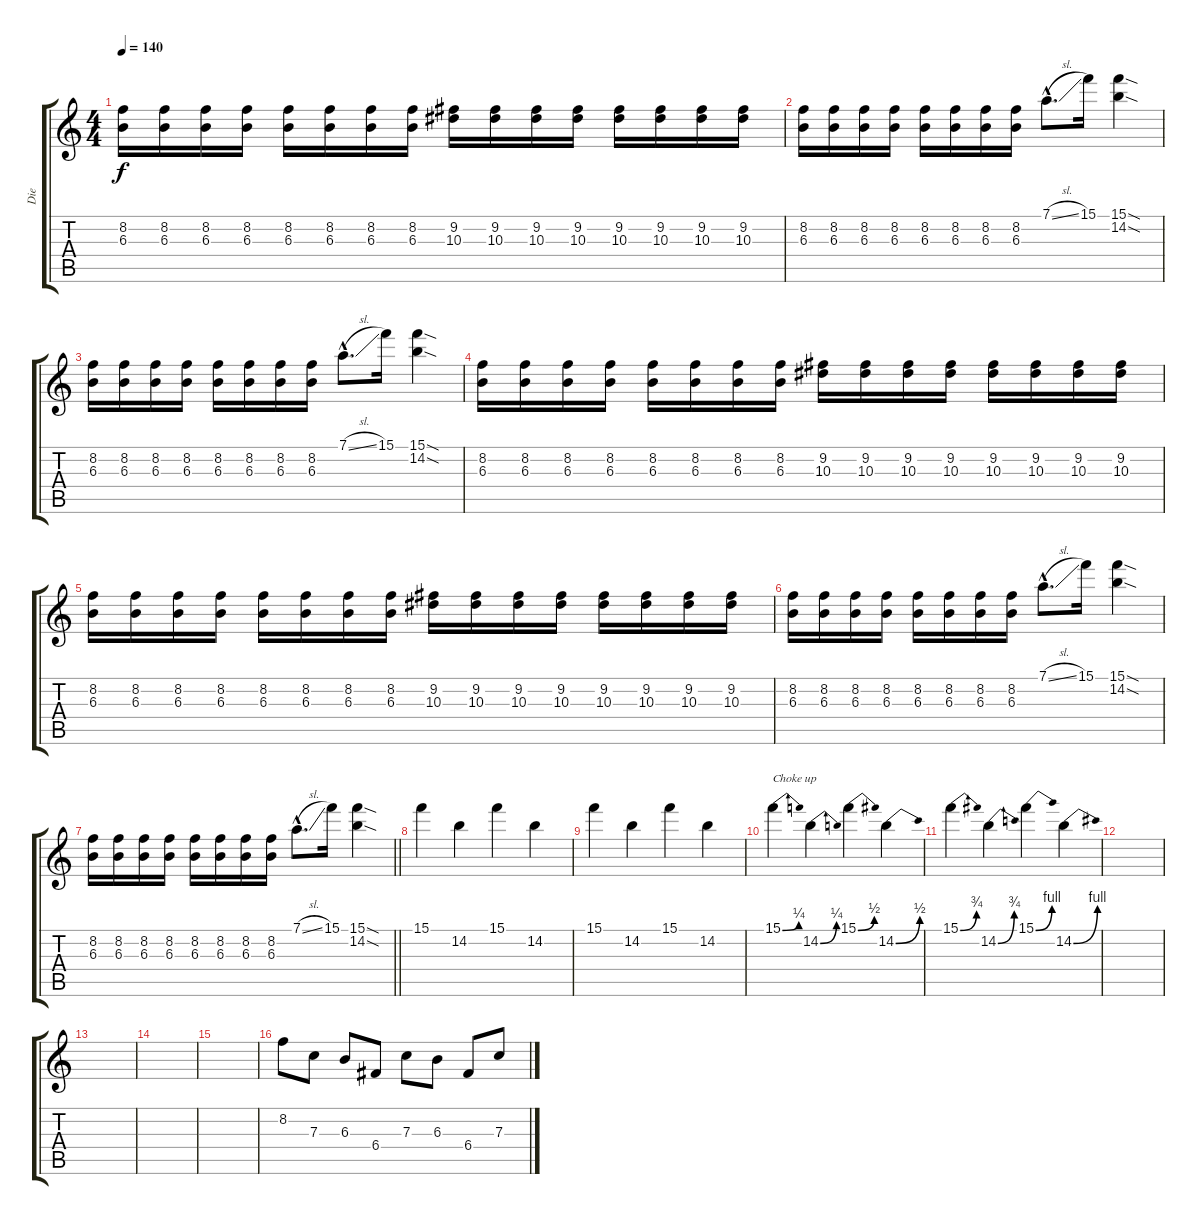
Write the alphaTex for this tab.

\track ("Die" "Die") {instrument distortionguitar}
\staff {score tabs}
\tuning (D4 A3 F3 C3 G2 D2) {hide}
\ts (4 4)
\tempo 140
\clef g2
\ks c
(8.2 6.3).16{dy f} (8.2 6.3).16 (8.2 6.3).16 (8.2 6.3).16 (8.2 6.3).16 (8.2 6.3).16 (8.2 6.3).16 (8.2 6.3).16 (9.2 10.3).16 (9.2 10.3).16 (9.2 10.3).16 (9.2 10.3).16 (9.2 10.3).16 (9.2 10.3).16 (9.2 10.3).16 (9.2 10.3).16 |
(8.2 6.3).16 (8.2 6.3).16 (8.2 6.3).16 (8.2 6.3).16 (8.2 6.3).16 (8.2 6.3).16 (8.2 6.3).16 (8.2 6.3).16 7.1{sl hac}.8{d} 15.1.16 (15.1{sod} 14.2{sod}).4 |
(8.2 6.3).16 (8.2 6.3).16 (8.2 6.3).16 (8.2 6.3).16 (8.2 6.3).16 (8.2 6.3).16 (8.2 6.3).16 (8.2 6.3).16 7.1{sl hac}.8{d} 15.1.16 (15.1{sod} 14.2{sod}).4 |
(8.2 6.3).16 (8.2 6.3).16 (8.2 6.3).16 (8.2 6.3).16 (8.2 6.3).16 (8.2 6.3).16 (8.2 6.3).16 (8.2 6.3).16 (9.2 10.3).16 (9.2 10.3).16 (9.2 10.3).16 (9.2 10.3).16 (9.2 10.3).16 (9.2 10.3).16 (9.2 10.3).16 (9.2 10.3).16 |
(8.2 6.3).16 (8.2 6.3).16 (8.2 6.3).16 (8.2 6.3).16 (8.2 6.3).16 (8.2 6.3).16 (8.2 6.3).16 (8.2 6.3).16 (9.2 10.3).16 (9.2 10.3).16 (9.2 10.3).16 (9.2 10.3).16 (9.2 10.3).16 (9.2 10.3).16 (9.2 10.3).16 (9.2 10.3).16 |
(8.2 6.3).16 (8.2 6.3).16 (8.2 6.3).16 (8.2 6.3).16 (8.2 6.3).16 (8.2 6.3).16 (8.2 6.3).16 (8.2 6.3).16 7.1{sl hac}.8{d} 15.1.16 (15.1{sod} 14.2{sod}).4 |
\barLineRight lightlight
(8.2 6.3).16 (8.2 6.3).16 (8.2 6.3).16 (8.2 6.3).16 (8.2 6.3).16 (8.2 6.3).16 (8.2 6.3).16 (8.2 6.3).16 7.1{sl hac}.8{d} 15.1.16 (15.1{sod} 14.2{sod}).4 |
15.1.4 14.2.4 15.1.4 14.2.4 |
15.1.4 14.2.4 15.1.4 14.2.4 |
15.1{be (bend 0 0 60 1)}.4{txt "Choke up"} 14.2{be (bend 0 0 60 1)}.4 15.1{be (bend 0 0 60 2)}.4 14.2{be (bend 0 0 60 2)}.4 |
15.1{be (bend 0 0 60 3)}.4 14.2{be (bend 0 0 60 3)}.4 15.1{be (bend 0 0 60 4)}.4 14.2{be (bend 0 0 60 4)}.4 |
|
|
|
|
8.2.8 7.3.8 6.3.8 6.4.8 7.3.8 6.3.8 6.4.8 7.3.8
